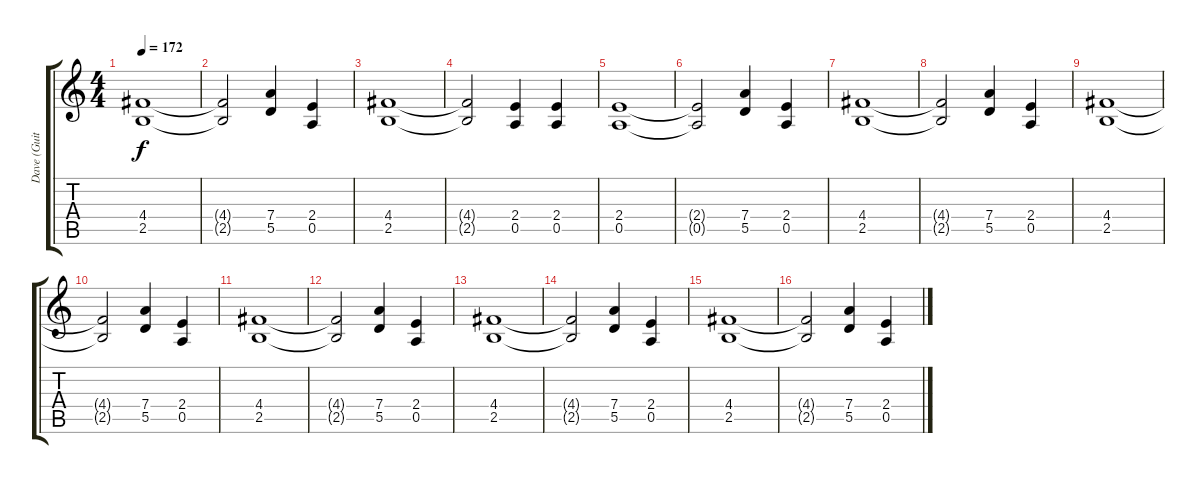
\track ("Dave (Guitar)" "Dave (Guit") {instrument distortionguitar}
\staff {score tabs}
\tuning (E4 B3 G3 D3 A2 E2) {hide}
\ts (4 4)
\tempo 172
\clef g2
\ks c
(4.4 2.5).1{dy f} |
(4.4{t} 2.5{t}).2 (7.4 5.5).4 (2.4 0.5).4 |
(4.4 2.5).1 |
(4.4{t} 2.5{t}).2 (2.4 0.5).4 (2.4 0.5).4 |
(2.4 0.5).1 |
(2.4{t} 0.5{t}).2 (7.4 5.5).4 (2.4 0.5).4 |
(4.4 2.5).1 |
(4.4{t} 2.5{t}).2 (7.4 5.5).4 (2.4 0.5).4 |
(4.4 2.5).1 |
(4.4{t} 2.5{t}).2 (7.4 5.5).4 (2.4 0.5).4 |
(4.4 2.5).1 |
(4.4{t} 2.5{t}).2 (7.4 5.5).4 (2.4 0.5).4 |
(4.4 2.5).1 |
(4.4{t} 2.5{t}).2 (7.4 5.5).4 (2.4 0.5).4 |
(4.4 2.5).1 |
(4.4{t} 2.5{t}).2 (7.4 5.5).4 (2.4 0.5).4
